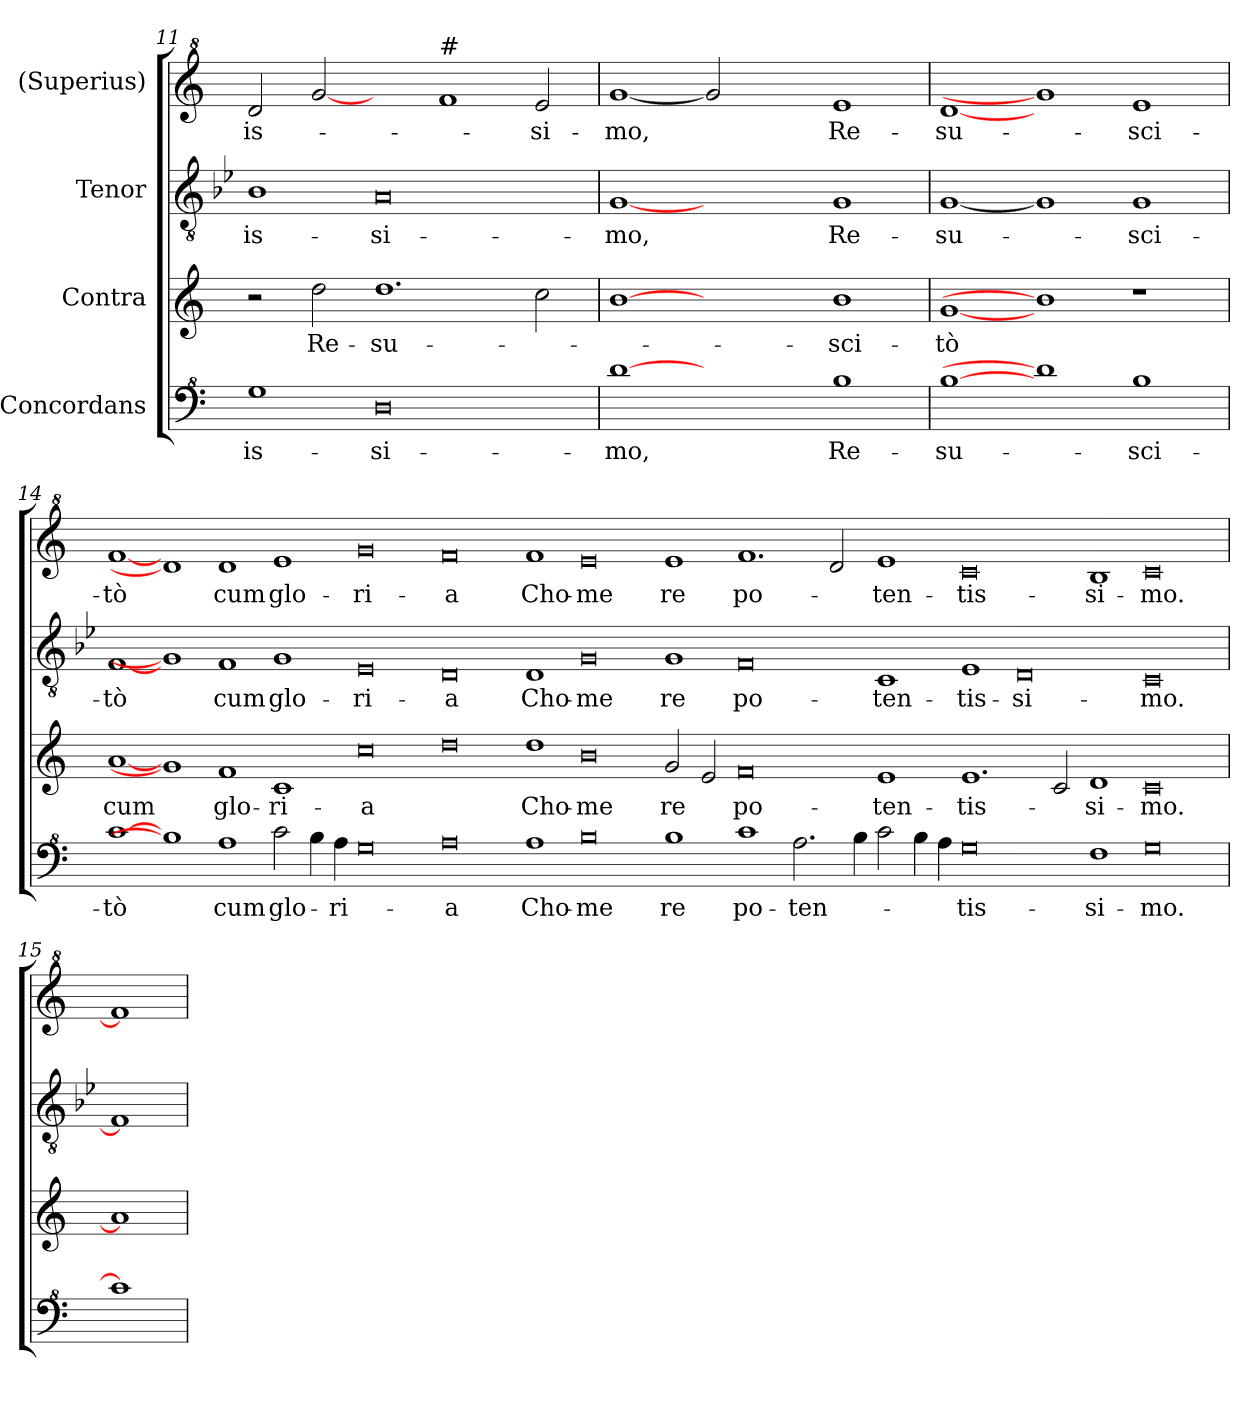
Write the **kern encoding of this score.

**kern	**text	**kern	**text	**kern	**text	**kern	**text
*part4	*part4	*part3	*part3	*part2	*part2	*part1	*part1
*staff4	*staff4	*staff3	*staff3	*staff2	*staff2	*staff1	*staff1
*I"Concordans	*	*I"Contra	*	*I"Tenor	*	*I"(Superius)	*
*clefF^4	*	*clefG2	*	*clefGv2	*	*clefG^2	*
*ITrd1c2	*	*ITrd1c2	*	*	*	*ITrd1c2	*
*k[b-e-]	*	*k[b-e-]	*	*k[b-e-]	*	*k[b-e-]	*
*B-:	*	*B-:	*	*B-:	*	*B-:	*
=11	=11	=11	=11	=11	=11	=11	=11
!	!LO:LY:b	!	!	!	!LO:LY:b	!	!LO:LY:b
1f	-is-	2r	.	1B-	-is-	2cc/	-is-
!	!	!	!LO:LY:b	!	!	!	!
.	.	2cc\	Re-	.	.	[2ff	.
!	!LO:LY:b:rj	!	!LO:LY:b:rj	!	!LO:LY:b:rj	!	!
0c	-si-	1.cc	-su-	0A	-si-	2ryy	.
!	!	!	!	!	!	!LO:TX:a:t=#	!
.	.	.	.	.	.	1ee-	.
!	!	!	!	!	!	!	!LO:LY:b
.	.	2b-\	.	.	.	2dd/	-si-
=12	=12	=12	=12	=12	=12	=12	=12
!	!LO:LY:b	!	!	!	!LO:LY:b	!	!LO:LY:b:rj
[1cc	-mo,	[1a	.	[1G	-mo,	[1ff	-mo,
1ryy	.	1ryy	.	1ryy	.	2ff]	.
.	.	.	.	.	.	2ryy	.
!	!LO:LY:b	!	!LO:LY:b	!	!LO:LY:b	!	!LO:LY:b
1a	Re-	1a	-sci-	1G	Re-	1dd	Re-
=13	=13	=13	=13	=13	=13	=13	=13
!	!LO:LY:b:rj	!	!LO:LY:b:rj	!	!LO:LY:b:rj	!	!LO:LY:b:rj
[1a	-su-	[1f	-tò	[1G	-su-	[1cc	-su-
1cc]	.	1a]	.	1G]	.	1ff]	.
!	!LO:LY:b	!	!	!	!LO:LY:b	!	!LO:LY:b
1a	-sci-	1r	.	1G	-sci-	1dd	-sci-
!!LO:LB:g=z
=14	=14	=14	=14	=14	=14	=14	=14
!	!LO:LY:b:rj	!	!LO:LY:b	!	!LO:LY:b:rj	!	!LO:LY:b:rj
[1b-	-tò	[1g	cum	[1F	-tò	[1ee-	-tò
1a]	.	1f]	.	1G]	.	1cc]	.
!	!LO:LY:b	!	!LO:LY:b	!	!LO:LY:b	!	!LO:LY:b
1g	cum	1e-	glo-	1F	cum	1cc	cum
!	!LO:LY:b	!	!LO:LY:b:rj	!	!LO:LY:b	!	!LO:LY:b
2b-\	glo-	1B-	-ri-	1G	glo-	1dd	glo-
4a\	.	.	.	.	.	.	.
!	!LO:LY:b	!	!	!	!	!	!
4g\	-ri-	.	.	.	.	.	.
!	!	!	!LO:LY:b:rj	!	!LO:LY:b:rj	!	!LO:LY:b:rj
0f	.	0b-	-a	0E-	-ri-	0ff	-ri-
!	!LO:LY:b:rj	!	!	!	!LO:LY:b:rj	!	!LO:LY:b:rj
0g	-a	0cc	.	0D	-a	0ee-	-a
!	!LO:LY:b	!	!LO:LY:b	!	!LO:LY:b	!	!LO:LY:b
1g	Cho-	1cc	Cho-	1D	Cho-	1ee-	Cho-
!	!LO:LY:b	!	!LO:LY:b	!	!LO:LY:b	!	!LO:LY:b
0a	-me	0a	-me	0G	-me	0dd	-me
!	!LO:LY:b	!	!LO:LY:b	!	!LO:LY:b	!	!LO:LY:b
1a	re	2f/	re	1G	re	1dd	re
.	.	2d/	.	.	.	.	.
!	!LO:LY:b	!	!LO:LY:b	!	!LO:LY:b	!	!LO:LY:b
1b-	po-	0e-	po-	0F	po-	1.ee-	po-
!	!LO:LY:b	!	!	!	!	!	!
2.g\	-ten-	.	.	.	.	.	.
.	.	.	.	.	.	2cc/	.
4a\	.	.	.	.	.	.	.
!	!	!	!LO:LY:b	!	!LO:LY:b	!	!LO:LY:b
2b-\	.	1d	-ten-	1C	-ten-	1dd	-ten-
4a\	.	.	.	.	.	.	.
4g\	.	.	.	.	.	.	.
!	!LO:LY:b	!	!LO:LY:b	!	!LO:LY:b	!	!LO:LY:b
0f	-tis-	1.d	-tis-	1E-	-tis-	0b-	-tis-
!	!	!	!	!	!LO:LY:b:rj	!	!
.	.	.	.	0D	-si-	.	.
.	.	2B-/	.	.	.	.	.
!	!LO:LY:b:rj	!	!LO:LY:b:rj	!	!	!	!LO:LY:b:rj
1e-	-si-	1c	-si-	.	.	1a	-si-
!	!LO:LY:b	!	!LO:LY:b	!	!LO:LY:b	!	!LO:LY:b
0f	-mo.	0B-	-mo.	0C	-mo.	0b-	-mo.
=15	=15	=15	=15	=15	=15	=15	=15
1b-]	.	1g]	.	1F]	.	1ee-]	.
=	=	=	=	=	=	=	=
*-	*-	*-	*-	*-	*-	*-	*-
